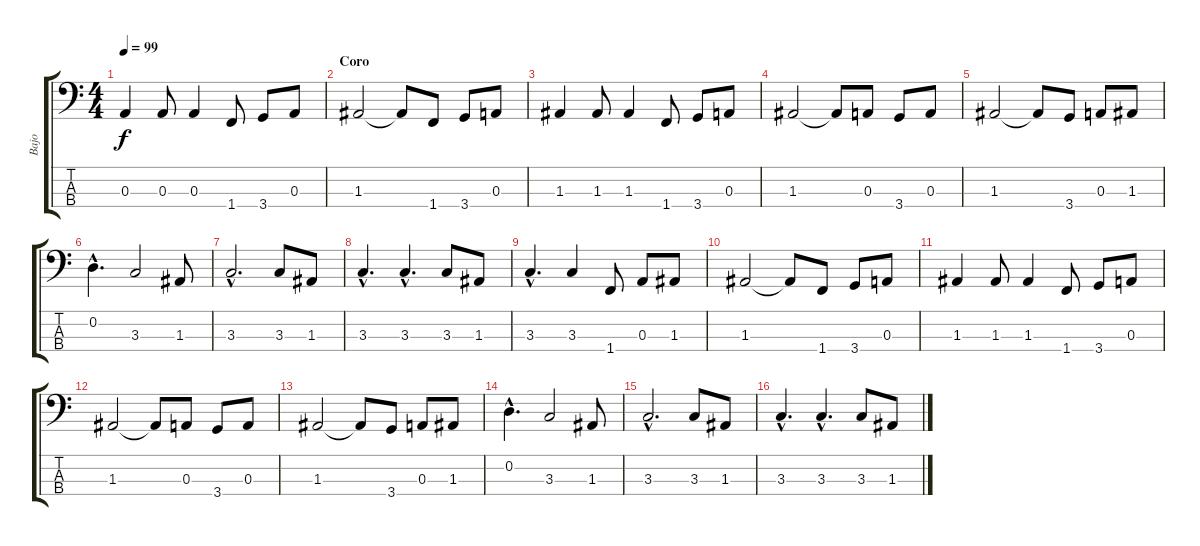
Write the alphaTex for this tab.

\track ("Bajo" "Bajo") {instrument electricbasspick}
\staff {score tabs}
\tuning (G2 D2 A1 E1) {hide}
\ts (4 4)
\tempo 99
\clef f4
\ks c
0.3.4{dy f} 0.3.8 0.3.4 1.4.8 3.4.8 0.3.8 |
\section ("" "Coro")
1.3.2 1.3{t}.8 1.4.8 3.4.8 0.3.8 |
1.3.4 1.3.8 1.3.4 1.4.8 3.4.8 0.3.8 |
1.3.2 1.3{t}.8 0.3.8 3.4.8 0.3.8 |
1.3.2 1.3{t}.8 3.4.8 0.3.8 1.3.8 |
0.2{hac}.4{d} 3.3.2 1.3.8 |
3.3{hac}.2{d} 3.3.8 1.3.8 |
3.3{hac}.4{d} 3.3{hac}.4{d} 3.3.8 1.3.8 |
3.3{hac}.4{d} 3.3.4 1.4.8 0.3.8 1.3.8 |
1.3.2 1.3{t}.8 1.4.8 3.4.8 0.3.8 |
1.3.4 1.3.8 1.3.4 1.4.8 3.4.8 0.3.8 |
1.3.2 1.3{t}.8 0.3.8 3.4.8 0.3.8 |
1.3.2 1.3{t}.8 3.4.8 0.3.8 1.3.8 |
0.2{hac}.4{d} 3.3.2 1.3.8 |
3.3{hac}.2{d} 3.3.8 1.3.8 |
3.3{hac}.4{d} 3.3{hac}.4{d} 3.3.8 1.3.8
